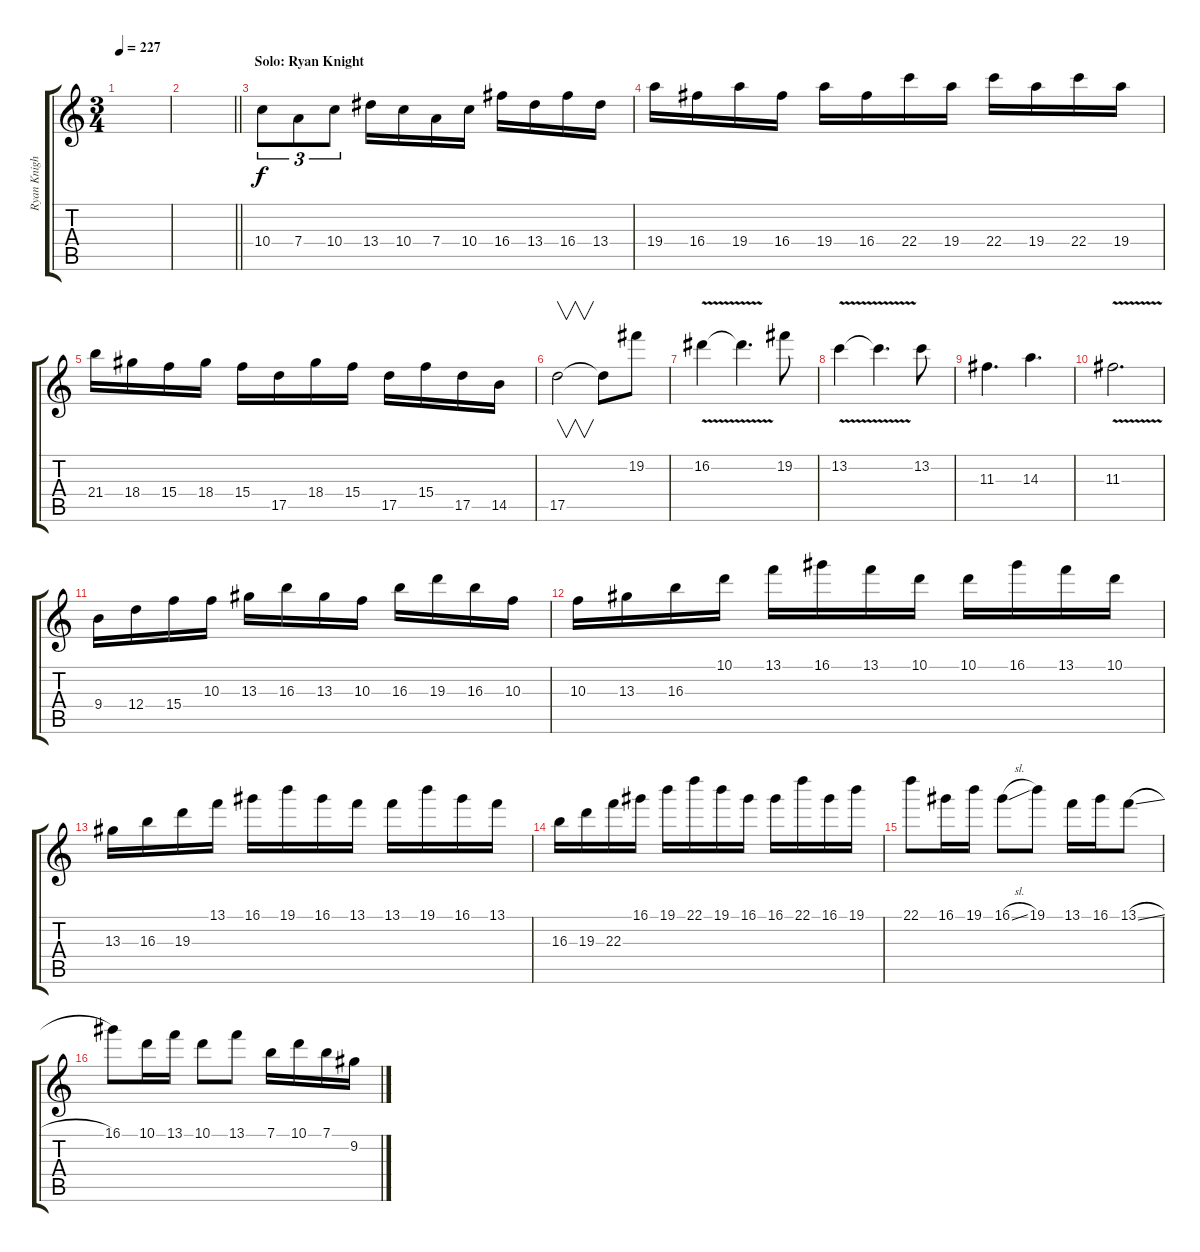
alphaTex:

\track ("Ryan Knight Lead" "Ryan Knigh") {instrument distortionguitar}
\staff {score tabs}
\tuning (E4 B3 G3 D3 A2 E2) {hide}
\ts (3 4)
\tempo 227
\clef g2
\ks c
|
\barLineRight lightlight
|
\section ("" "Solo: Ryan Knight")
10.4.8{tu (3 2)} 7.4.8{tu (3 2)} 10.4.8{tu (3 2)} 13.4.16 10.4.16 7.4.16 10.4.16 16.4.16 13.4.16 16.4.16 13.4.16 |
19.4.16 16.4.16 19.4.16 16.4.16 19.4.16 16.4.16 22.4.16 19.4.16 22.4.16 19.4.16 22.4.16 19.4.16 |
21.4.16 18.4.16 15.4.16 18.4.16 15.4.16 17.5.16 18.4.16 15.4.16 17.5.16 15.4.16 17.5.16 14.5.16 |
17.5.2{v} 17.5{t}.8 19.2.8 |
16.2{v}.4 16.2{t}.4{d} 19.2.8 |
13.2{v}.4 13.2{t}.4{d} 13.2.8 |
11.3.4{d} 14.3.4{d} |
11.3{v}.2{d} |
9.4.16 12.4.16 15.4.16 10.3.16 13.3.16 16.3.16 13.3.16 10.3.16 16.3.16 19.3.16 16.3.16 10.3.16 |
10.3.16 13.3.16 16.3.16 10.1.16 13.1.16 16.1.16 13.1.16 10.1.16 10.1.16 16.1.16 13.1.16 10.1.16 |
13.3.16 16.3.16 19.3.16 13.1.16 16.1.16 19.1.16 16.1.16 13.1.16 13.1.16 19.1.16 16.1.16 13.1.16 |
16.3.16 19.3.16 22.3.16 16.1.16 19.1.16 22.1.16 19.1.16 16.1.16 16.1.16 22.1.16 16.1.16 19.1.16 |
22.1.8 16.1.16 19.1.16 16.1{sl}.8 19.1.8 13.1.16 16.1.16 13.1{sl}.8 |
16.1.8 10.1.16 13.1.16 10.1.8 13.1.8 7.1.16 10.1.16 7.1.16 9.2.16
